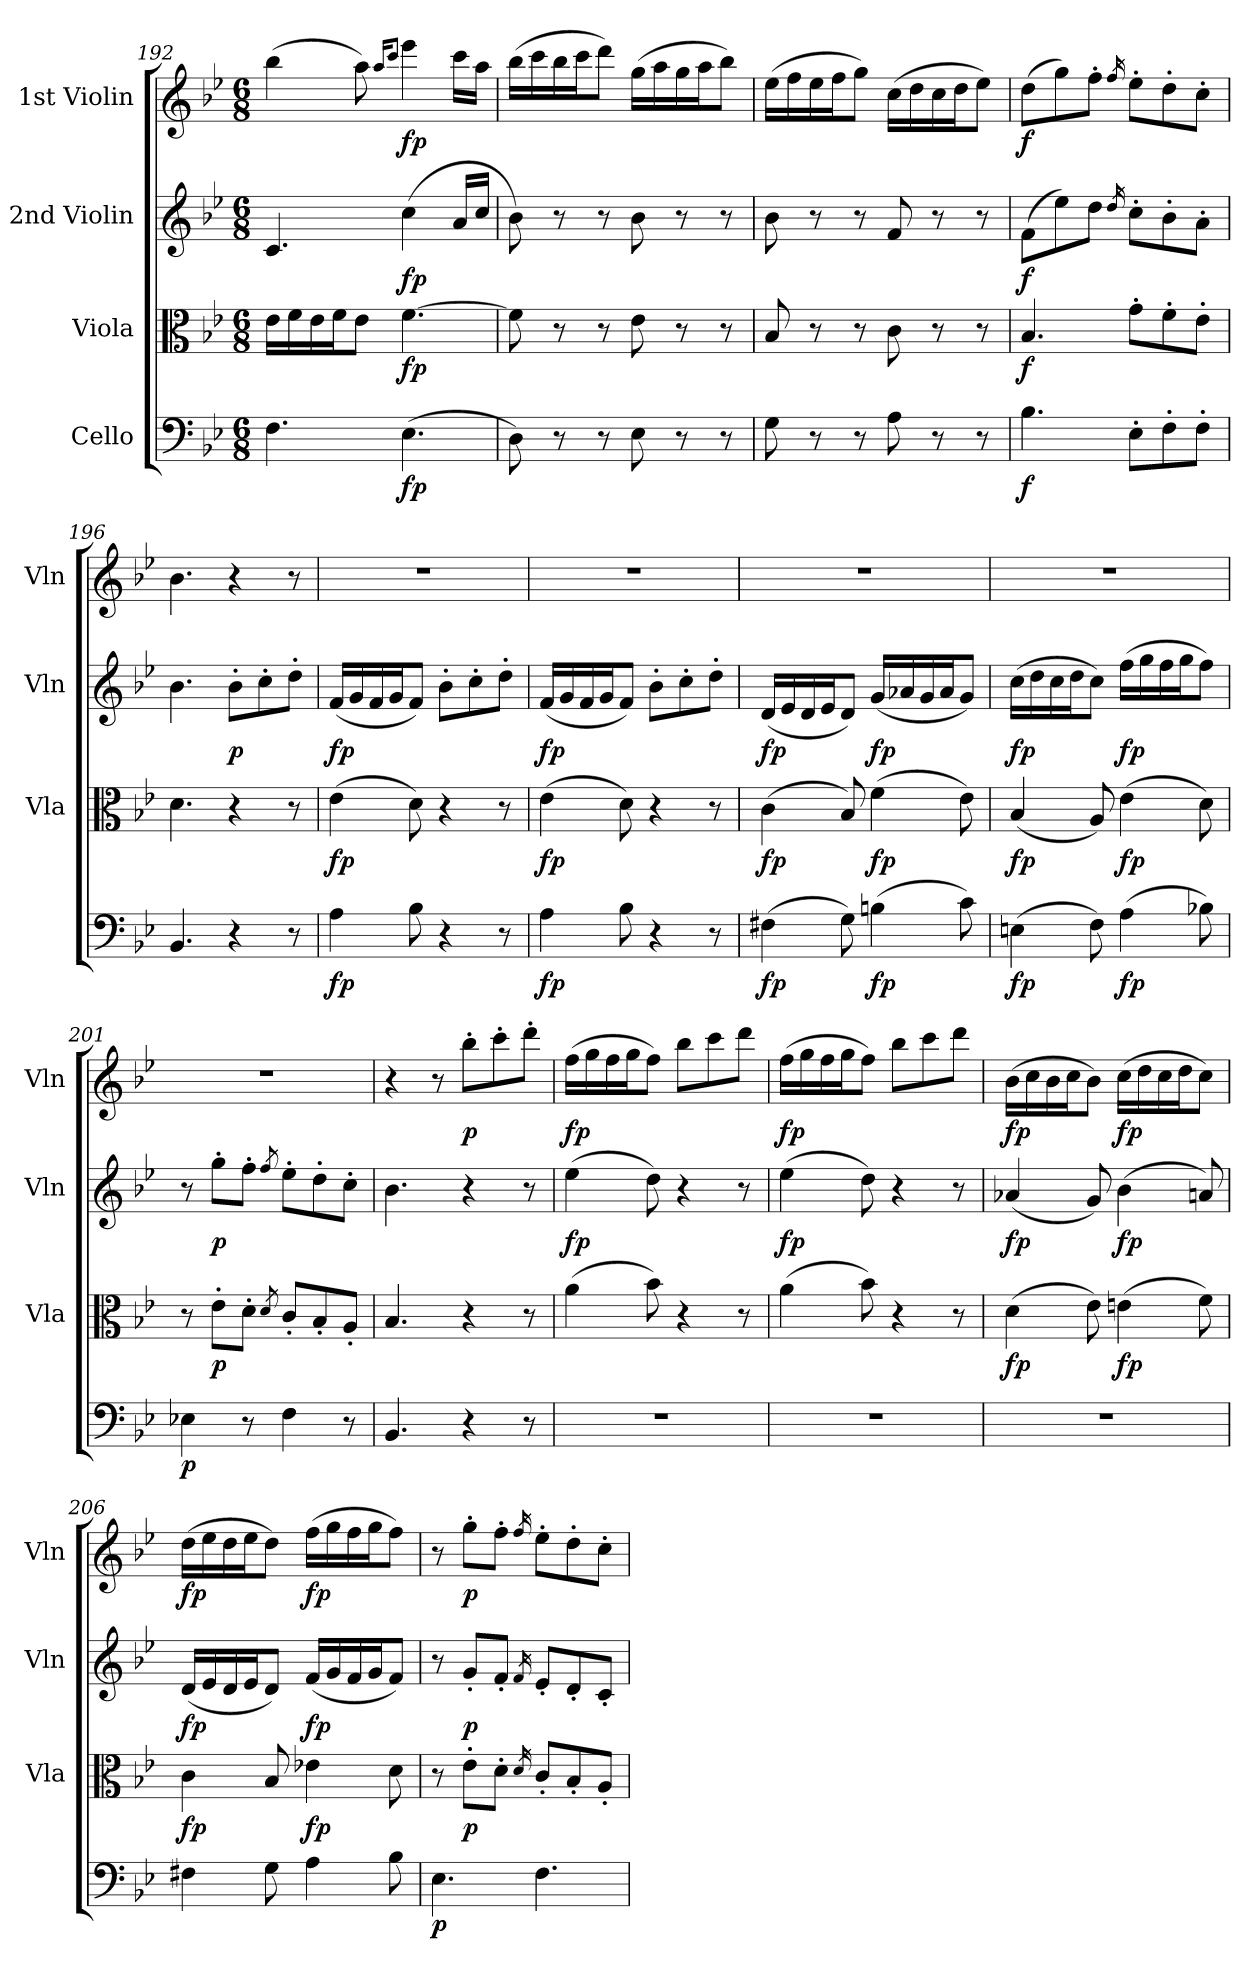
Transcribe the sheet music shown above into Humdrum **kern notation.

**kern	**dynam	**kern	**dynam	**kern	**dynam	**kern	**dynam
*part4	*part4	*part3	*part3	*part2	*part2	*part1	*part1
*staff4	*staff4	*staff3	*staff3	*staff2	*staff2	*staff1	*staff1
*I"Cello	*	*I"Viola	*	*I"2nd Violin	*	*I"1st Violin	*
*	*	*I'Vla	*	*I'Vln	*	*I'Vln	*
*clefF4	*	*clefC3	*	*clefG2	*	*clefG2	*
*k[b-e-]	*	*k[b-e-]	*	*k[b-e-]	*	*k[b-e-]	*
*B-:	*	*B-:	*	*B-:	*	*B-:	*
*M6/8	*	*M6/8	*	*M6/8	*	*M6/8	*
=192	=192	=192	=192	=192	=192	=192	=192
4.F\	.	16e-\LL	.	4.c/	.	(4bb-\	.
.	.	16f\	.	.	.	.	.
.	.	16e-\	.	.	.	.	.
.	.	16f\J	.	.	.	.	.
.	.	8e-\J	.	.	.	8aa\)	.
.	.	.	.	.	.	16qaa/KL	.
.	.	.	.	.	.	8qccc/J	.
!	!LO:DY:b	!	!LO:DY:b	!	!LO:DY:b	!	!LO:DY:b
(4.E-\	fp	[4.f\	fp	(4cc\	fp	4eee-\	fp
.	.	.	.	16a/LL	.	16ccc\LL	.
.	.	.	.	16cc\JJ	.	16aa\JJ	.
=193	=193	=193	=193	=193	=193	=193	=193
8D\)	.	8f\]	.	8b-\)	.	(16bb-\LL	.
.	.	.	.	.	.	16ccc\	.
8r	.	8r	.	8r	.	16bb-\	.
.	.	.	.	.	.	16ccc\J	.
8r	.	8r	.	8r	.	8ddd\J)	.
8E-\	.	8e-\	.	8b-\	.	(16gg\LL	.
.	.	.	.	.	.	16aa\	.
8r	.	8r	.	8r	.	16gg\	.
.	.	.	.	.	.	16aa\J	.
8r	.	8r	.	8r	.	8bb-\J)	.
=194	=194	=194	=194	=194	=194	=194	=194
8G\	.	8B-/	.	8b-\	.	(16ee-\LL	.
.	.	.	.	.	.	16ff\	.
8r	.	8r	.	8r	.	16ee-\	.
.	.	.	.	.	.	16ff\J	.
8r	.	8r	.	8r	.	8gg\J)	.
8A\	.	8c\	.	8f/	.	(16cc\LL	.
.	.	.	.	.	.	16dd\	.
8r	.	8r	.	8r	.	16cc\	.
.	.	.	.	.	.	16dd\J	.
8r	.	8r	.	8r	.	8ee-\J)	.
=195	=195	=195	=195	=195	=195	=195	=195
!	!LO:DY:b	!	!LO:DY:b	!	!LO:DY:b	!	!LO:DY:b
4.B-\	f	4.B-/	f	(8f\L	f	(8dd\L	f
.	.	.	.	8ee-\)	.	8gg\)	.
.	.	.	.	8dd\J	.	8ff'>\J	.
.	.	.	.	16qdd/	.	16qff/	.
8E-'>\L	.	8g'>\L	.	8cc'>\L	.	8ee-'>\L	.
8F'>\	.	8f'>\	.	8b-'>\	.	8dd'>\	.
8F'>\J	.	8e-'>\J	.	8a'>\J	.	8cc'>\J	.
=196	=196	=196	=196	=196	=196	=196	=196
4.BB-/	.	4.d\	.	4.b-\	.	4.b-\	.
!	!	!	!	!	!LO:DY:b	!	!
4r	.	4r	.	8b-'>\L	p	4r	.
.	.	.	.	8cc'>\	.	.	.
8r	.	8r	.	8dd'>\J	.	8r	.
=197	=197	=197	=197	=197	=197	=197	=197
!	!LO:DY:b	!	!LO:DY:b	!	!LO:DY:b	!	!
4A\	fp	(4e-\	fp	(16f/LL	fp	2.r	.
.	.	.	.	16g/	.	.	.
.	.	.	.	16f/	.	.	.
.	.	.	.	16g/J	.	.	.
8B-\	.	8d\)	.	8f/J)	.	.	.
4r	.	4r	.	8b-'>\L	.	.	.
.	.	.	.	8cc'>\	.	.	.
8r	.	8r	.	8dd'>\J	.	.	.
=198	=198	=198	=198	=198	=198	=198	=198
!	!LO:DY:b	!	!LO:DY:b	!	!LO:DY:b	!	!
4A\	fp	(4e-\	fp	(16f/LL	fp	2.r	.
.	.	.	.	16g/	.	.	.
.	.	.	.	16f/	.	.	.
.	.	.	.	16g/J	.	.	.
8B-\	.	8d\)	.	8f/J)	.	.	.
4r	.	4r	.	8b-'>\L	.	.	.
.	.	.	.	8cc'>\	.	.	.
8r	.	8r	.	8dd'>\J	.	.	.
=199	=199	=199	=199	=199	=199	=199	=199
!	!LO:DY:b	!	!LO:DY:b	!	!LO:DY:b	!	!
(4F#X\	fp	(4c\	fp	(16d/LL	fp	2.r	.
.	.	.	.	16e-/	.	.	.
.	.	.	.	16d/	.	.	.
.	.	.	.	16e-/J	.	.	.
8G\)	.	8B-/)	.	8d/J)	.	.	.
!	!LO:DY:b	!	!LO:DY:b	!	!LO:DY:b	!	!
(4Bn\	fp	(4f\	fp	(16g/LL	fp	.	.
.	.	.	.	16a-X/	.	.	.
.	.	.	.	16g/	.	.	.
.	.	.	.	16a-/J	.	.	.
8c\)	.	8e-\)	.	8g/J)	.	.	.
=200	=200	=200	=200	=200	=200	=200	=200
!	!LO:DY:b	!	!LO:DY:b	!	!LO:DY:b	!	!
(4En\	fp	(4B-/	fp	(16cc\LL	fp	2.r	.
.	.	.	.	16dd\	.	.	.
.	.	.	.	16cc\	.	.	.
.	.	.	.	16dd\J	.	.	.
8F\)	.	8A/)	.	8cc\J)	.	.	.
!	!LO:DY:b	!	!LO:DY:b	!	!LO:DY:b	!	!
(4A\	fp	(4e-\	fp	(16ff\LL	fp	.	.
.	.	.	.	16gg\	.	.	.
.	.	.	.	16ff\	.	.	.
.	.	.	.	16gg\J	.	.	.
8B-X\)	.	8d\)	.	8ff\J)	.	.	.
=201	=201	=201	=201	=201	=201	=201	=201
!	!LO:DY:b	!	!	!	!	!	!
4E-X\	p	8r	.	8r	.	2.r	.
!	!	!	!LO:DY:b	!	!LO:DY:b	!	!
.	.	8e-'>\L	p	8gg'>\L	p	.	.
8r	.	8d'>\J	.	8ff'>\J	.	.	.
.	.	8qd/	.	8qff/	.	.	.
4F\	.	8c'</L	.	8ee-'>\L	.	.	.
.	.	8B-'</	.	8dd'>\	.	.	.
8r	.	8A'</J	.	8cc'>\J	.	.	.
=202	=202	=202	=202	=202	=202	=202	=202
4.BB-/	.	4.B-/	.	4.b-\	.	4r	.
.	.	.	.	.	.	8r	.
!	!	!	!	!	!	!	!LO:DY:b
4r	.	4r	.	4r	.	8bb-'>\L	p
.	.	.	.	.	.	8ccc'>\	.
8r	.	8r	.	8r	.	8ddd'>\J	.
=203	=203	=203	=203	=203	=203	=203	=203
!	!	!	!	!	!LO:DY:b	!	!LO:DY:b
2.r	.	(4a\	.	(4ee-\	fp	(16ff\LL	fp
.	.	.	.	.	.	16gg\	.
.	.	.	.	.	.	16ff\	.
.	.	.	.	.	.	16gg\J	.
.	.	8b-\)	.	8dd\)	.	8ff\J)	.
.	.	4r	.	4r	.	8bb-\L	.
.	.	.	.	.	.	8ccc\	.
.	.	8r	.	8r	.	8ddd\J	.
=204	=204	=204	=204	=204	=204	=204	=204
!	!	!	!	!	!LO:DY:b	!	!LO:DY:b
2.r	.	(4a\	.	(4ee-\	fp	(16ff\LL	fp
.	.	.	.	.	.	16gg\	.
.	.	.	.	.	.	16ff\	.
.	.	.	.	.	.	16gg\J	.
.	.	8b-\)	.	8dd\)	.	8ff\J)	.
.	.	4r	.	4r	.	8bb-\L	.
.	.	.	.	.	.	8ccc\	.
.	.	8r	.	8r	.	8ddd\J	.
=205	=205	=205	=205	=205	=205	=205	=205
!	!	!	!LO:DY:b	!	!LO:DY:b	!	!LO:DY:b
2.r	.	(4d\	fp	(4a-X/	fp	(16b-\LL	fp
.	.	.	.	.	.	16cc\	.
.	.	.	.	.	.	16b-\	.
.	.	.	.	.	.	16cc\J	.
.	.	8e-\)	.	8g/)	.	8b-\J)	.
!	!	!	!LO:DY:b	!	!LO:DY:b	!	!LO:DY:b
.	.	(4en\	fp	(4b-\	fp	(16cc\LL	fp
.	.	.	.	.	.	16dd\	.
.	.	.	.	.	.	16cc\	.
.	.	.	.	.	.	16dd\J	.
.	.	8f\)	.	8an/)	.	8cc\J)	.
=206	=206	=206	=206	=206	=206	=206	=206
!	!	!	!LO:DY:b	!	!LO:DY:b	!	!LO:DY:b
4F#X\	.	4c\	fp	(16d/LL	fp	(16dd\LL	fp
.	.	.	.	16e-/	.	16ee-\	.
.	.	.	.	16d/	.	16dd\	.
.	.	.	.	16e-/J	.	16ee-\J	.
8G\	.	8B-/	.	8d/J)	.	8dd\J)	.
!	!	!	!LO:DY:b	!	!LO:DY:b	!	!LO:DY:b
4A\	.	4e-X\	fp	(16f/LL	fp	(16ff\LL	fp
.	.	.	.	16g/	.	16gg\	.
.	.	.	.	16f/	.	16ff\	.
.	.	.	.	16g/J	.	16gg\J	.
8B-\	.	8d\	.	8f/J)	.	8ff\J)	.
=207	=207	=207	=207	=207	=207	=207	=207
!	!LO:DY:b	!	!	!	!	!	!
4.E-\	p	8r	.	8r	.	8r	.
!	!	!	!LO:DY:b	!	!LO:DY:b	!	!LO:DY:b
.	.	8e-'>\L	p	8g'</L	p	8gg'>\L	p
.	.	8d'>\J	.	8f'</J	.	8ff'>\J	.
.	.	16qd/	.	16qf/	.	16qff/	.
4.F\	.	8c'</L	.	8e-'</L	.	8ee-'>\L	.
.	.	8B-'</	.	8d'</	.	8dd'>\	.
.	.	8A'</J	.	8c'</J	.	8cc'>\J	.
=	=	=	=	=	=	=	=
*-	*-	*-	*-	*-	*-	*-	*-
